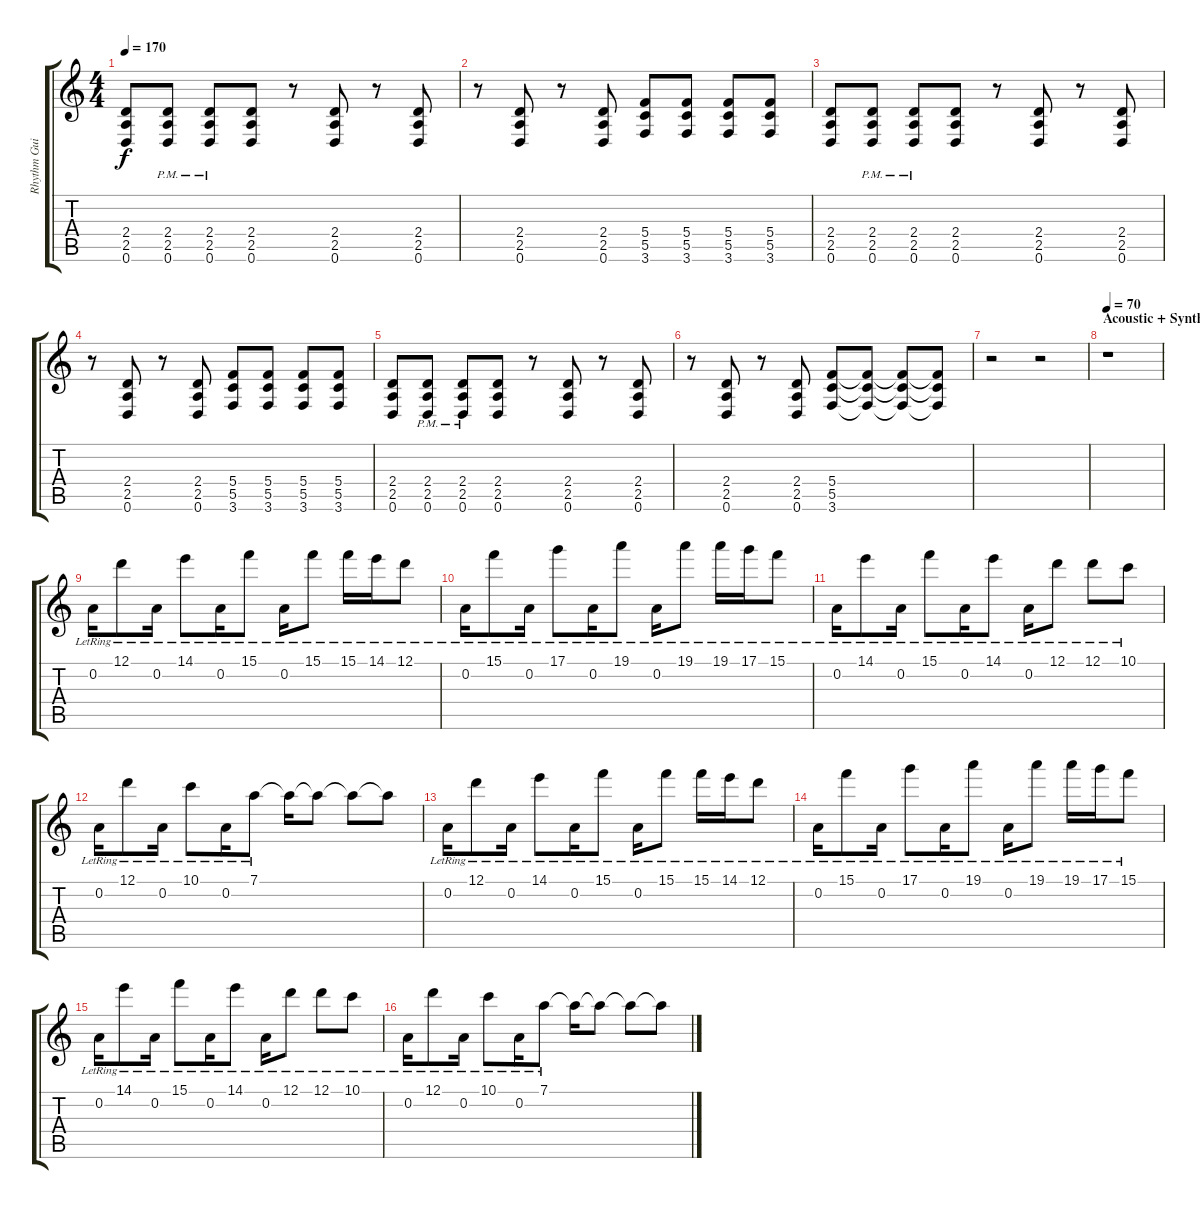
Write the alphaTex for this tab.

\track ("Rhythm Guitar" "Rhythm Gui") {instrument distortionguitar}
\staff {score tabs}
\tuning (D4 A3 F3 C3 G2 D2) {hide}
\ts (4 4)
\tempo 170
\clef g2
\ks c
(2.4 2.5 0.6).8{dy f} (2.4{pm} 2.5{pm} 0.6{pm}).8 (2.4{pm} 2.5{pm} 0.6{pm}).8 (2.4 2.5 0.6).8 r.8 (2.4 2.5 0.6).8 r.8 (2.4 2.5 0.6).8 |
r.8 (2.4 2.5 0.6).8 r.8 (2.4 2.5 0.6).8 (5.4 5.5 3.6).8 (5.4 5.5 3.6).8 (5.4 5.5 3.6).8 (5.4 5.5 3.6).8 |
(2.4 2.5 0.6).8 (2.4{pm} 2.5{pm} 0.6{pm}).8 (2.4{pm} 2.5{pm} 0.6{pm}).8 (2.4 2.5 0.6).8 r.8 (2.4 2.5 0.6).8 r.8 (2.4 2.5 0.6).8 |
r.8 (2.4 2.5 0.6).8 r.8 (2.4 2.5 0.6).8 (5.4 5.5 3.6).8 (5.4 5.5 3.6).8 (5.4 5.5 3.6).8 (5.4 5.5 3.6).8 |
(2.4 2.5 0.6).8 (2.4{pm} 2.5{pm} 0.6{pm}).8 (2.4{pm} 2.5{pm} 0.6{pm}).8 (2.4 2.5 0.6).8 r.8 (2.4 2.5 0.6).8 r.8 (2.4 2.5 0.6).8 |
r.8 (2.4 2.5 0.6).8 r.8 (2.4 2.5 0.6).8 (5.4 5.5 3.6).8 (5.4{t} 5.5{t} 3.6{t}).8 (5.4{t} 5.5{t} 3.6{t}).8 (5.4{t} 5.5{t} 3.6{t}).8 |
r.2 r.2 |
\section ("" "Acoustic + Synth Interlude")
\tempo 70
r.1{instrument acousticguitarsteel} |
0.2{lr}.16 12.1{lr}.8 0.2{lr}.16 14.1{lr}.8 0.2{lr}.16 15.1{lr}.8 0.2{lr}.16 15.1{lr}.8 15.1{lr}.16 14.1{lr}.16 12.1{lr}.8 |
0.2{lr}.16 15.1{lr}.8 0.2{lr}.16 17.1{lr}.8 0.2{lr}.16 19.1{lr}.8 0.2{lr}.16 19.1{lr}.8 19.1{lr}.16 17.1{lr}.16 15.1{lr}.8 |
0.2{lr}.16 14.1{lr}.8 0.2{lr}.16 15.1{lr}.8 0.2{lr}.16 14.1{lr}.8 0.2{lr}.16 12.1{lr}.8 12.1{lr}.8 10.1{lr}.8 |
0.2{lr}.16 12.1{lr}.8 0.2{lr}.16 10.1{lr}.8 0.2{lr}.16 7.1{lr}.8 7.1{t}.16 7.1{t}.8 7.1{t}.8 7.1{t}.8 |
0.2{lr}.16 12.1{lr}.8 0.2{lr}.16 14.1{lr}.8 0.2{lr}.16 15.1{lr}.8 0.2{lr}.16 15.1{lr}.8 15.1{lr}.16 14.1{lr}.16 12.1{lr}.8 |
0.2{lr}.16 15.1{lr}.8 0.2{lr}.16 17.1{lr}.8 0.2{lr}.16 19.1{lr}.8 0.2{lr}.16 19.1{lr}.8 19.1{lr}.16 17.1{lr}.16 15.1{lr}.8 |
0.2{lr}.16 14.1{lr}.8 0.2{lr}.16 15.1{lr}.8 0.2{lr}.16 14.1{lr}.8 0.2{lr}.16 12.1{lr}.8 12.1{lr}.8 10.1{lr}.8 |
0.2{lr}.16 12.1{lr}.8 0.2{lr}.16 10.1{lr}.8 0.2{lr}.16 7.1{lr}.8 7.1{t}.16 7.1{t}.8 7.1{t}.8 7.1{t}.8
